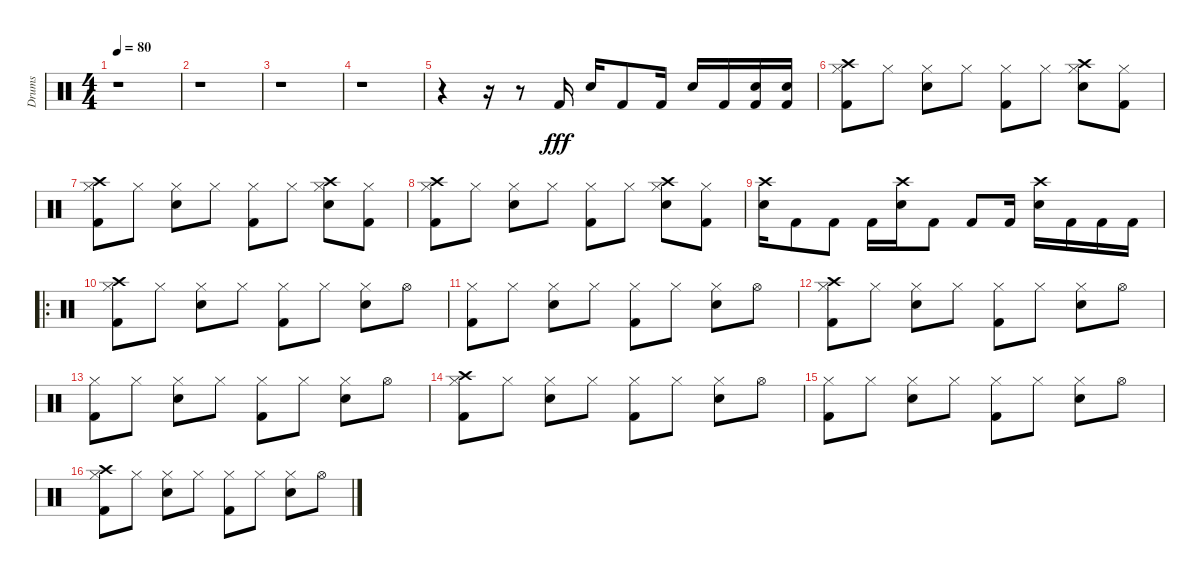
\track ("Drums" "Drums") {instrument percussion}
\staff {score}
\articulation defaults
\ts (4 4)
\tempo 80
\clef neutral
\ks c
r.1{dy fff} |
r.1 |
r.1 |
r.1 |
r.4 r.16 r.8 "Kick (hit) 2".16 "Electric Snare (hit)".16 "Kick (hit) 2".8 "Kick (hit) 2".16 "Electric Snare (hit)".16 "Kick (hit) 2".16 ("Electric Snare (hit)" "Kick (hit) 2").16 ("Electric Snare (hit)" "Kick (hit) 2").16 |
("Crash high (hit)" "Kick (hit) 2" "Hi-Hat (closed)").8 "Hi-Hat (closed)".8 ("Electric Snare (hit)" "Hi-Hat (closed)").8 "Hi-Hat (closed)".8 ("Kick (hit) 2" "Hi-Hat (closed)").8 "Hi-Hat (closed)".8 ("Crash high (hit)" "Electric Snare (hit)" "Hi-Hat (closed)").8 ("Kick (hit) 2" "Hi-Hat (closed)").8 |
("Crash high (hit)" "Kick (hit) 2" "Hi-Hat (closed)").8 "Hi-Hat (closed)".8 ("Electric Snare (hit)" "Hi-Hat (closed)").8 "Hi-Hat (closed)".8 ("Kick (hit) 2" "Hi-Hat (closed)").8 "Hi-Hat (closed)".8 ("Crash high (hit)" "Electric Snare (hit)" "Hi-Hat (closed)").8 ("Kick (hit) 2" "Hi-Hat (closed)").8 |
("Crash high (hit)" "Kick (hit) 2" "Hi-Hat (closed)").8 "Hi-Hat (closed)".8 ("Electric Snare (hit)" "Hi-Hat (closed)").8 "Hi-Hat (closed)".8 ("Kick (hit) 2" "Hi-Hat (closed)").8 "Hi-Hat (closed)".8 ("Crash high (hit)" "Electric Snare (hit)" "Hi-Hat (closed)").8 ("Kick (hit) 2" "Hi-Hat (closed)").8 |
("Crash high (hit)" "Electric Snare (hit)").16 "Kick (hit) 2".8 "Kick (hit) 2".8 "Kick (hit) 2".16 ("Crash high (hit)" "Electric Snare (hit)").16 "Kick (hit) 2".8 "Kick (hit) 2".8 "Kick (hit) 2".16 ("Crash high (hit)" "Electric Snare (hit)").16 "Kick (hit) 2".16 "Kick (hit) 2".16 "Kick (hit) 2".16 |
\ro
("Crash high (hit)" "Kick (hit) 2" "Hi-Hat (closed)").8 "Hi-Hat (closed)".8 ("Electric Snare (hit)" "Hi-Hat (closed)").8 "Hi-Hat (closed)".8 ("Kick (hit) 2" "Hi-Hat (closed)").8 "Hi-Hat (closed)".8 ("Electric Snare (hit)" "Hi-Hat (closed)").8 "Hi-Hat (open)".8 |
("Kick (hit) 2" "Hi-Hat (closed)").8 "Hi-Hat (closed)".8 ("Electric Snare (hit)" "Hi-Hat (closed)").8 "Hi-Hat (closed)".8 ("Kick (hit) 2" "Hi-Hat (closed)").8 "Hi-Hat (closed)".8 ("Electric Snare (hit)" "Hi-Hat (closed)").8 "Hi-Hat (open)".8 |
("Crash high (hit)" "Kick (hit) 2" "Hi-Hat (closed)").8 "Hi-Hat (closed)".8 ("Electric Snare (hit)" "Hi-Hat (closed)").8 "Hi-Hat (closed)".8 ("Kick (hit) 2" "Hi-Hat (closed)").8 "Hi-Hat (closed)".8 ("Electric Snare (hit)" "Hi-Hat (closed)").8 "Hi-Hat (open)".8 |
("Kick (hit) 2" "Hi-Hat (closed)").8 "Hi-Hat (closed)".8 ("Electric Snare (hit)" "Hi-Hat (closed)").8 "Hi-Hat (closed)".8 ("Kick (hit) 2" "Hi-Hat (closed)").8 "Hi-Hat (closed)".8 ("Electric Snare (hit)" "Hi-Hat (closed)").8 "Hi-Hat (open)".8 |
("Crash high (hit)" "Kick (hit) 2" "Hi-Hat (closed)").8 "Hi-Hat (closed)".8 ("Electric Snare (hit)" "Hi-Hat (closed)").8 "Hi-Hat (closed)".8 ("Kick (hit) 2" "Hi-Hat (closed)").8 "Hi-Hat (closed)".8 ("Electric Snare (hit)" "Hi-Hat (closed)").8 "Hi-Hat (open)".8 |
("Kick (hit) 2" "Hi-Hat (closed)").8 "Hi-Hat (closed)".8 ("Electric Snare (hit)" "Hi-Hat (closed)").8 "Hi-Hat (closed)".8 ("Kick (hit) 2" "Hi-Hat (closed)").8 "Hi-Hat (closed)".8 ("Electric Snare (hit)" "Hi-Hat (closed)").8 "Hi-Hat (open)".8 |
("Crash high (hit)" "Kick (hit) 2" "Hi-Hat (closed)").8 "Hi-Hat (closed)".8 ("Electric Snare (hit)" "Hi-Hat (closed)").8 "Hi-Hat (closed)".8 ("Kick (hit) 2" "Hi-Hat (closed)").8 "Hi-Hat (closed)".8 ("Electric Snare (hit)" "Hi-Hat (closed)").8 "Hi-Hat (open)".8
